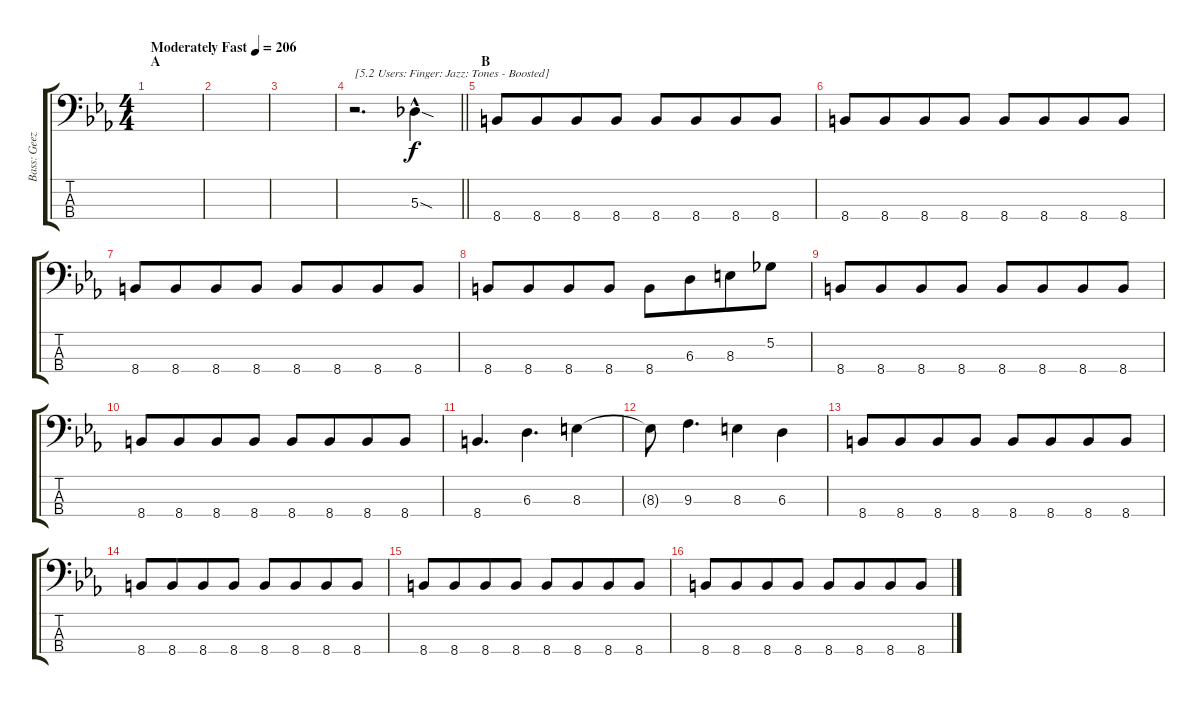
\track ("Bass: Geezer" "Bass: Geez") {instrument electricbassfinger}
\staff {score tabs}
\tuning (Gb2 Db2 Ab1 Eb1) {hide}
\ts (4 4)
\section ("" "A")
\tempo (206 "Moderately Fast")
\clef f4
\ks eb
|
|
|
\barLineRight lightlight
r.2{d txt "[5.2 Users: Finger: Jazz: Tones - Boosted]"} 5.3{sod hac}.4 |
\section ("" "B")
8.4.8{dy f} 8.4.8{beam merge} 8.4.8 8.4.8 8.4.8 8.4.8{beam merge} 8.4.8 8.4.8 |
8.4.8 8.4.8{beam merge} 8.4.8 8.4.8 8.4.8 8.4.8{beam merge} 8.4.8 8.4.8 |
8.4.8 8.4.8{beam merge} 8.4.8 8.4.8 8.4.8 8.4.8{beam merge} 8.4.8 8.4.8 |
8.4.8 8.4.8{beam merge} 8.4.8 8.4.8 8.4.8 6.3.8{beam merge} 8.3.8 5.2.8 |
8.4.8 8.4.8{beam merge} 8.4.8 8.4.8 8.4.8 8.4.8{beam merge} 8.4.8 8.4.8 |
8.4.8 8.4.8{beam merge} 8.4.8 8.4.8 8.4.8 8.4.8{beam merge} 8.4.8 8.4.8 |
8.4.4{d} 6.3.4{d beam merge} 8.3.4 |
8.3{t}.8 9.3.4{d} 8.3.4 6.3.4 |
8.4.8 8.4.8{beam merge} 8.4.8 8.4.8 8.4.8 8.4.8{beam merge} 8.4.8 8.4.8 |
8.4.8 8.4.8{beam merge} 8.4.8 8.4.8 8.4.8 8.4.8{beam merge} 8.4.8 8.4.8 |
8.4.8 8.4.8{beam merge} 8.4.8 8.4.8 8.4.8 8.4.8{beam merge} 8.4.8 8.4.8 |
8.4.8 8.4.8{beam merge} 8.4.8 8.4.8 8.4.8 8.4.8{beam merge} 8.4.8 8.4.8
